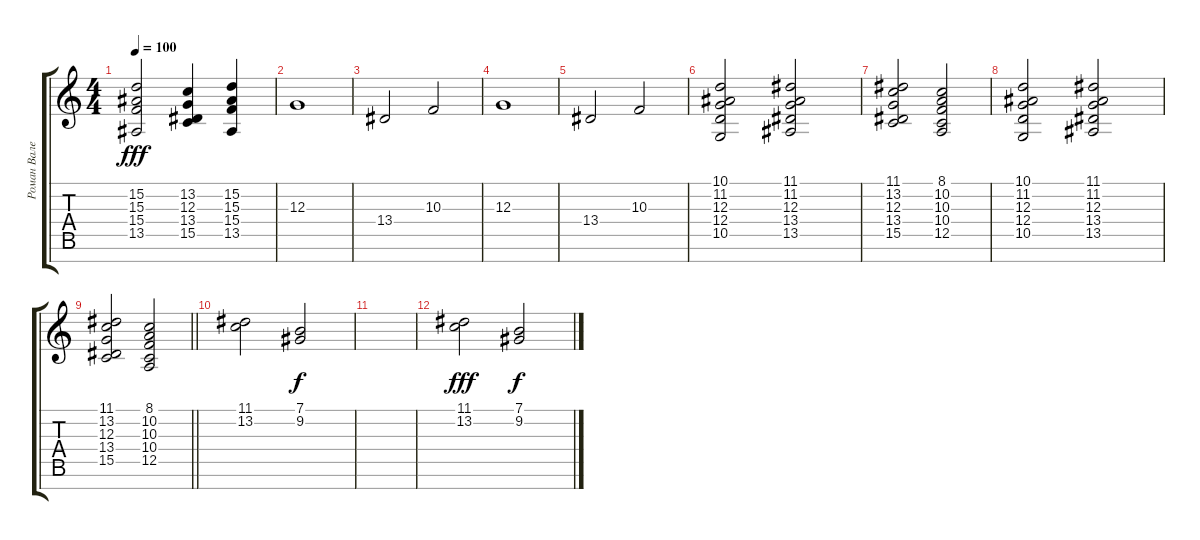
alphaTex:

\track ("Роман Валерьев" "Роман Вале") {instrument stringensemble2}
\staff {score tabs}
\tuning (E4 B3 G3 D3 A2 E2 B1) {hide}
\ts (4 4)
\tempo 100
\clef g2
\ks c
(15.2 15.3 15.4 13.5).2{dy fff} (13.2 12.3 13.4 15.5).4 (15.2 15.3 15.4 13.5).4 |
12.3.1 |
13.4.2 10.3.2 |
12.3.1 |
13.4.2 10.3.2 |
(10.1 11.2 12.3 12.4 10.5).2 (11.1 11.2 12.3 13.4 13.5).2 |
(11.1 13.2 12.3 13.4 15.5).2 (8.1 10.2 10.3 10.4 12.5).2 |
(10.1 11.2 12.3 12.4 10.5).2 (11.1 11.2 12.3 13.4 13.5).2 |
\barLineRight lightlight
(11.1 13.2 12.3 13.4 15.5).2 (8.1 10.2 10.3 10.4 12.5).2 |
(11.1 13.2).2 (7.1 9.2).2{dy f} |
|
(11.1 13.2).2{dy fff} (7.1 9.2).2{dy f}
